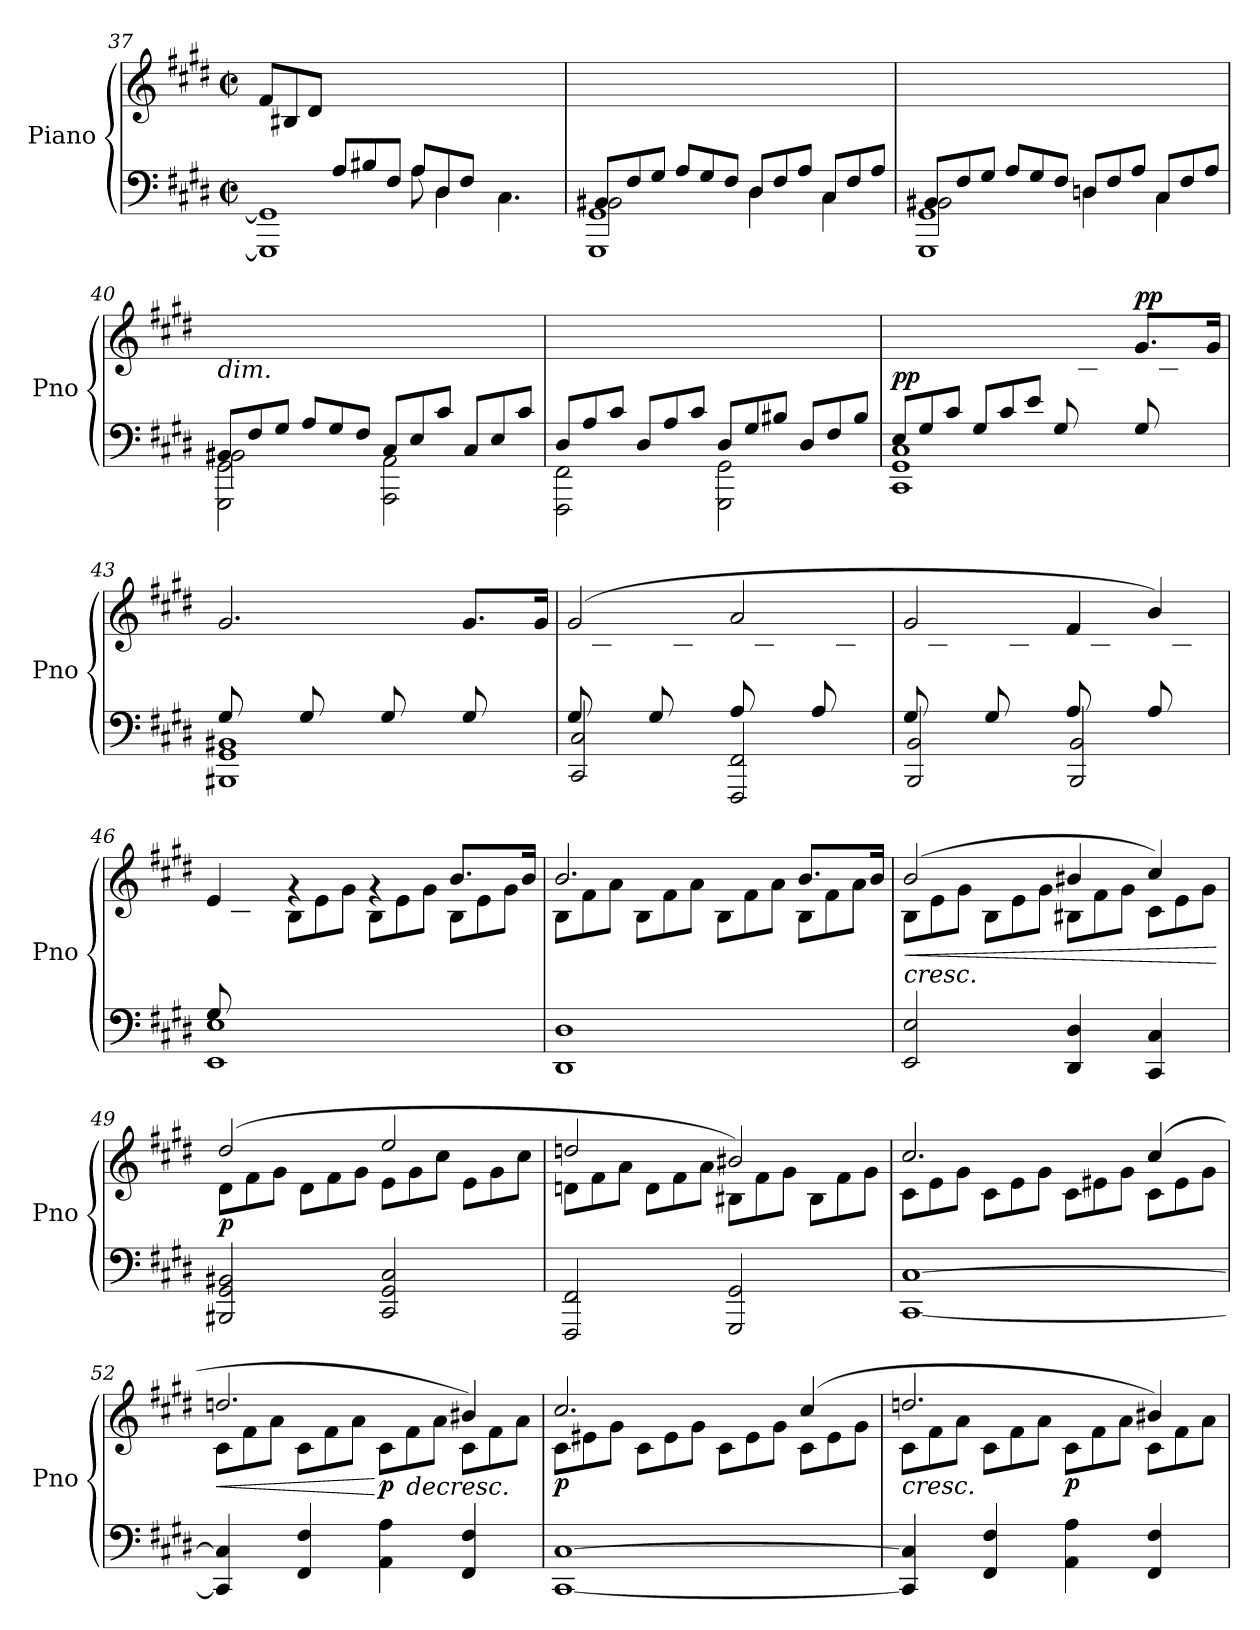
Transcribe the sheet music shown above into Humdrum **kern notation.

**kern	**kern	**dynam
*part1	*part1	*part1
*staff2	*staff1	*staff1/2
*I"Piano	*	*
*I'Pno	*	*
!!LO:PB:g=z
*clefF4	*clefG2	*
*k[f#c#g#d#]	*k[f#c#g#d#]	*
*M4/4	*M4/4	*
*met(c|)	*met(c|)	*
=37	=37	=37
*^	*	*
*	*^	*	*
*	*	*	*Xtuplet	*
4ryy	2ryy	1GGG#] 1GG#]	12f#/L	.
.	.	.	12B#X/	.
.	.	.	12d#/J	.
*Xtuplet	*	*	*	*
12A/L	.	.	2.ryy	.
12B#X/	.	.	.	.
12F#/J	.	.	.	.
12A/L	12A\	.	.	.
12D#/	6D#\	.	.	.
12F#/J	.	.	.	.
12C#/Lyy	6.C#\	.	.	.
12F#/	.	.	.	.
12A/J	.	.	.	.
=38	=38	=38	=38	=38
12BB#X/L	2BB#\	1GGG# 1GG#	1ryy	.
12F#/	.	.	.	.
12G#/J	.	.	.	.
12A/L	.	.	.	.
12G#/	.	.	.	.
12F#/J	.	.	.	.
12D#/L	4D#\	.	.	.
12F#/	.	.	.	.
12A/J	.	.	.	.
12C#/L	4C#\	.	.	.
12F#/	.	.	.	.
12A/J	.	.	.	.
=39	=39	=39	=39	=39
12BB#X/L	2BB#\	1GGG# 1GG#	1ryy	.
12F#/	.	.	.	.
12G#/J	.	.	.	.
12A/L	.	.	.	.
12G#/	.	.	.	.
12F#/J	.	.	.	.
12Dn/L	4D\	.	.	.
12F#/	.	.	.	.
12A/J	.	.	.	.
12C#/L	4C#\	.	.	.
12F#/	.	.	.	.
12A/J	.	.	.	.
!!LO:LB:g=z
=40	=40	=40	=40	=40
!	!	!	!LO:TX:b:i:t=dim.	!
12BB#X/L	2BB#\	2GGG#\ 2GG#\	1ryy	.
12F#/	.	.	.	.
12G#/J	.	.	.	.
12A/L	.	.	.	.
12G#/	.	.	.	.
12F#/J	.	.	.	.
12C#/L	2ryy	2AAA\ 2AA\	.	.
12E/	.	.	.	.
12c#/J	.	.	.	.
12C#/L	.	.	.	.
12E/	.	.	.	.
12c#/J	.	.	.	.
*	*v	*v	*	*
=41	=41	=41	=41
12D#/L	2FFF#\ 2FF#\	1ryy	.
12A/	.	.	.
12c#/J	.	.	.
12D#/L	.	.	.
12A/	.	.	.
12c#/J	.	.	.
12D#/L	2GGG#\ 2GG#\	.	.
12G#/	.	.	.
12B#X/J	.	.	.
12D#/L	.	.	.
12F#/	.	.	.
12B#/J	.	.	.
=42	=42	=42	=42
*	*	*^	*
!	!	!	!	!LO:DY:a=2
12E/L	1CC# 1GG# 1C#	2ryy	12%7ryy	pp
12G#/	.	.	.	.
12c#/J	.	.	.	.
12G#/L	.	.	.	.
12c#/	.	.	.	.
12e/J	.	.	.	.
12G#/L	.	4ryy	.	.
6ryy	.	.	12c#/	.
.	.	.	12e/J	.
!	!	!	!	!LO:DY:a
12G#/L	.	8.g#/L	12ryy	pp
6ryy	.	.	12c#\	.
.	.	.	12e\J	.
.	.	16g#/Jk	.	.
!!LO:LB:g=z	!!
=43	=43	=43	=43	=43
12G#/L	1BBB#X 1GG# 1BB#X	2.g#/	12ryy	.
6ryy	.	.	12d#\	.
.	.	.	12f#\J	.
12G#/L	.	.	12ryy	.
6ryy	.	.	12d#\	.
.	.	.	12f#\J	.
12G#/L	.	.	12ryy	.
6ryy	.	.	12d#\	.
.	.	.	12f#\J	.
12G#/L	.	8.g#/L	12ryy	.
6ryy	.	.	12d#\	.
.	.	.	12f#\J	.
.	.	16g#/Jk	.	.
=44	=44	=44	=44	=44
12G#/L	2CC#/ 2C#/	(2g#/	12ryy	.
6ryy	.	.	12c#\	.
.	.	.	12e\J	.
12G#/L	.	.	12ryy	.
6ryy	.	.	12c#\	.
.	.	.	12e\J	.
12A/L	2FFF#/ 2FF#/	2a/	12ryy	.
6ryy	.	.	12c#\	.
.	.	.	12f#\J	.
12A/L	.	.	12ryy	.
6ryy	.	.	12c#\	.
.	.	.	12f#\J	.
=45	=45	=45	=45	=45
12G#/L	2BBB/ 2BB/	2g#/	12ryy	.
6ryy	.	.	12B\	.
.	.	.	12e\J	.
12G#/L	.	.	12ryy	.
6ryy	.	.	12B\	.
.	.	.	12e\J	.
12A/L	2BBB/ 2BB/	4f#/	12ryy	.
6ryy	.	.	12B\	.
.	.	.	12d#\J	.
12A/L	.	4b/)	12ryy	.
6ryy	.	.	12B\	.
.	.	.	12d#\J	.
=46	=46	=46	=46	=46
12G#/L	1EE 1E	4e/	12ryy	.
12%11ryy	.	.	12B\	.
.	.	.	12e\J	.
.	.	4rg	12B\L	.
.	.	.	12e\	.
.	.	.	12g#\J	.
.	.	4rg	12B\L	.
.	.	.	12e\	.
.	.	.	12g#\J	.
.	.	8.b/L	12B\L	.
.	.	.	12e\	.
.	.	.	12g#\J	.
.	.	16b/Jk	.	.
*v	*v	*	*	*
!!LO:LB:g=z	!!
=47	=47	=47	=47
1DD# 1D#	2.b/	12B\L	.
.	.	12f#\	.
.	.	12a\J	.
.	.	12B\L	.
.	.	12f#\	.
.	.	12a\J	.
.	.	12B\L	.
.	.	12f#\	.
.	.	12a\J	.
.	8.b/L	12B\L	.
.	.	12f#\	.
.	.	12a\J	.
.	16b/Jk	.	.
=48	=48	=48	=48
!	!LO:TX:b:i:t=cresc.	!	!
!	!	!	!LO:HP:b
2EE/ 2E/	(>2b/	12B\L	<
.	.	12e\	.
.	.	12g#\J	.
.	.	12B\L	.
.	.	12e\	.
.	.	12g#\J	.
4DD#/ 4D#/	4b#X/	12B#X\L	.
.	.	12f#\	.
.	.	12g#\J	.
4CC#/ 4C#/	4cc#/)	12c#\L	.
.	.	12e\	.
.	.	12g#\J	.
*	*v	*v	*
.	.	[
=49	=49	=49
*	*^	*
!	!	!	!LO:DY:b
2BBB#X/ 2GG#/ 2BB#X/	(2dd#/	12d#\L	p
.	.	12f#\	.
.	.	12g#\J	.
.	.	12d#\L	.
.	.	12f#\	.
.	.	12g#\J	.
2CC#/ 2GG#/ 2C#/	2ee/	12e\L	.
.	.	12g#\	.
.	.	12cc#\J	.
.	.	12e\L	.
.	.	12g#\	.
.	.	12cc#\J	.
=50	=50	=50	=50
2FFF#/ 2FF#/	2ddn/	12dn\L	.
.	.	12f#\	.
.	.	12a\J	.
.	.	12d\L	.
.	.	12f#\	.
.	.	12a\J	.
2GGG#/ 2GG#/	2b#X/)	12B#X\L	.
.	.	12f#\	.
.	.	12g#\J	.
.	.	12B#\L	.
.	.	12f#\	.
.	.	12g#\J	.
!!LO:LB:g=z	!!
=51	=51	=51	=51
[1CC# [1C#	2.cc#/	12c#\L	.
.	.	12e\	.
.	.	12g#\J	.
.	.	12c#\L	.
.	.	12e\	.
.	.	12g#\J	.
.	.	12c#\L	.
.	.	12e#X\	.
.	.	12g#\J	.
.	(4cc#/	12c#\L	.
.	.	12e#\	.
.	.	12g#\J	.
=52	=52	=52	=52
!	!	!	!LO:HP:b
4CC#/] 4C#/]	2.ddn/	12c#\L	<
.	.	12f#\	.
.	.	12a\J	.
4FF#/ 4F#/	.	12c#\L	.
.	.	12f#\	.
.	.	12a\J	.
!	!	!	!LO:DY:n=1:b
4AA\ 4A\	.	12c#\L	[ p
!	!	!	!LO:HP:b
.	.	12f#\	>
.	.	12a\J	.
4FF#/ 4F#/	4b#X/)	12c#\L	.
.	.	12f#\	.
.	.	12a\J	.
=53	=53	=53	=53
!	!	!	!LO:DY:b
[1CC# [1C#	2.cc#/	12c#\L	p
.	.	12e#X\	.
.	.	12g#\J	.
.	.	12c#\L	.
.	.	12e#\	.
.	.	12g#\J	.
.	.	12c#\L	.
.	.	12e#\	.
.	.	12g#\J	.
.	(4cc#/	12c#\L	.
.	.	12e#\	.
.	.	12g#\J	.
=54	=54	=54	=54
!	!	!	!LO:HP:b
4CC#/] 4C#/]	2.ddn/	12c#\L	<
.	.	12f#\	.
.	.	12a\J	.
4FF#/ 4F#/	.	12c#\L	.
.	.	12f#\	.
.	.	12a\J	.
!	!	!	!LO:DY:b
4AA\ 4A\	.	12c#\L	p
.	.	12f#\	[
.	.	12a\J	.
4FF#/ 4F#/	4b#X/)	12c#\L	.
.	.	12f#\	.
.	.	12a\J	.
*	*v	*v	*
.	.	]
=	=	=
*-	*-	*-
